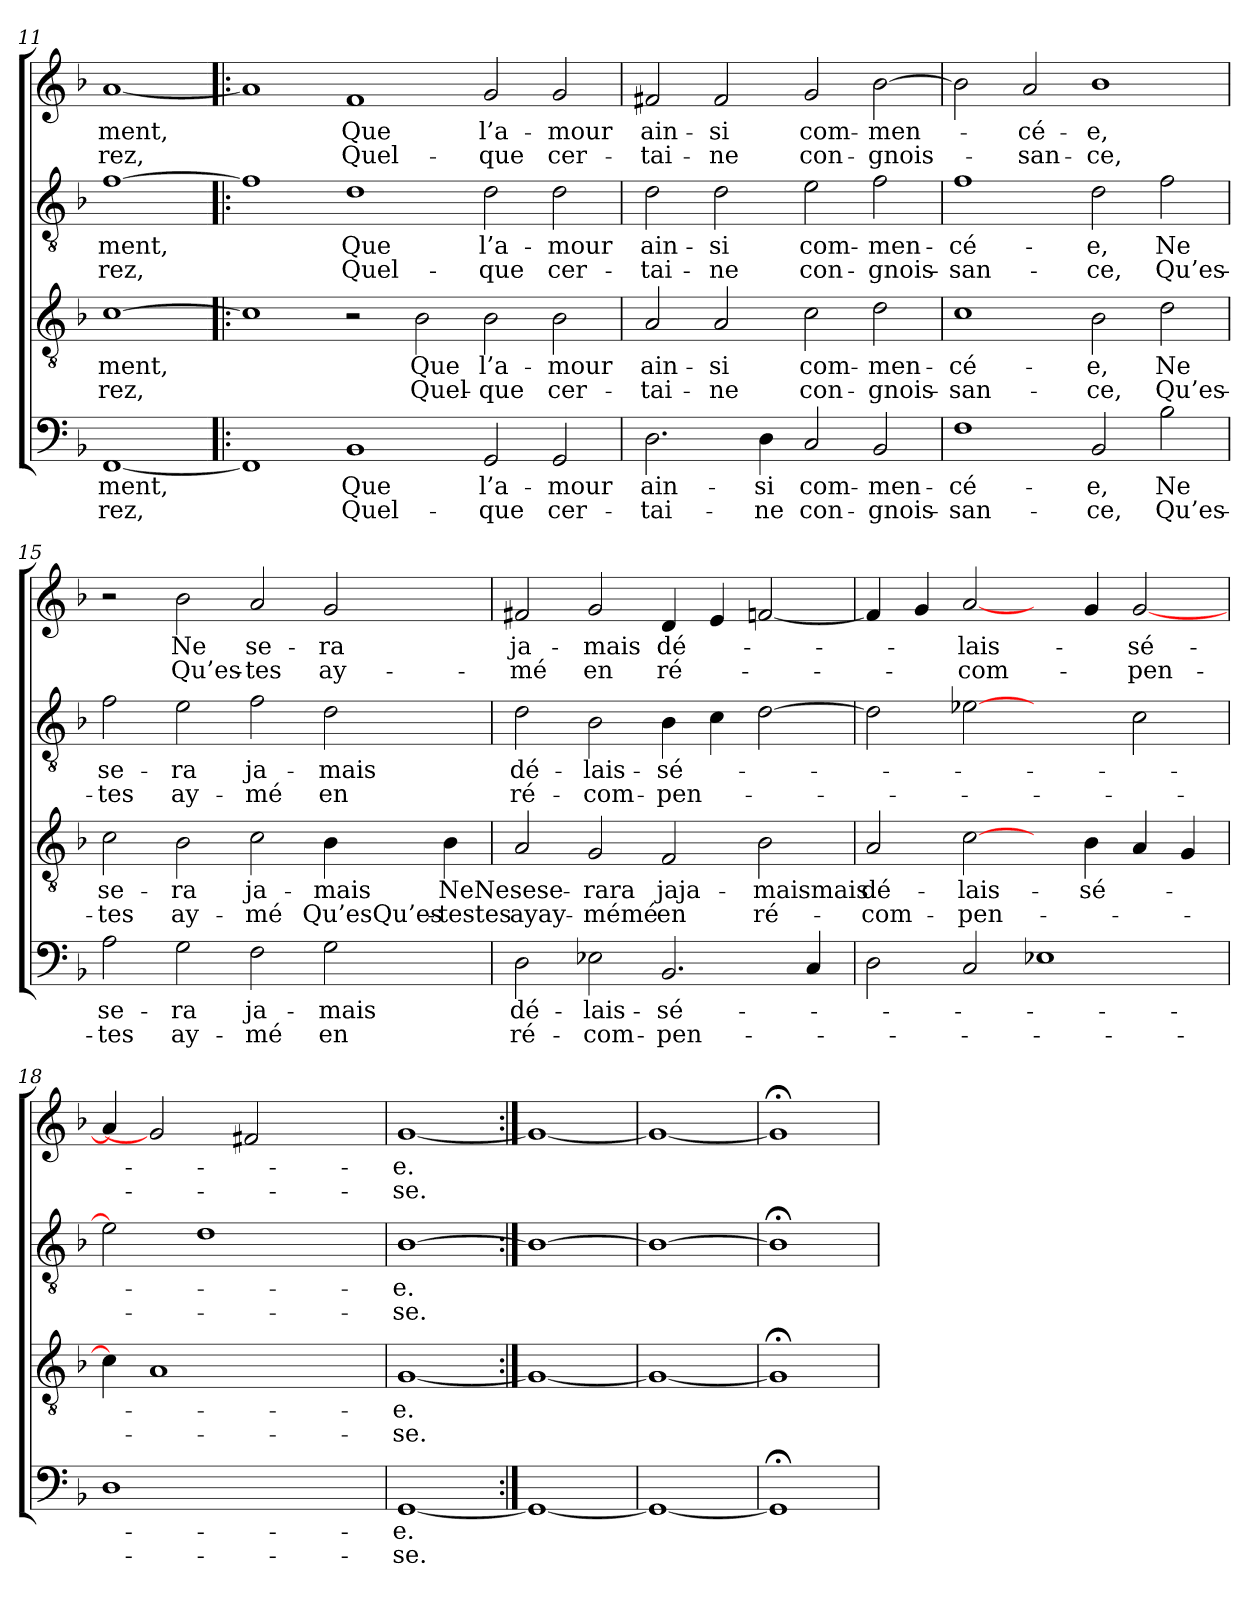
**kern	**text	**text	**kern	**text	**text	**kern	**text	**text	**kern	**text	**text
*part4	*part4	*part4	*part3	*part3	*part3	*part2	*part2	*part2	*part1	*part1	*part1
*staff4	*staff4	*staff4	*staff3	*staff3	*staff3	*staff2	*staff2	*staff2	*staff1	*staff1	*staff1
*clefF4	*	*	*clefGv2	*	*	*clefGv2	*	*	*clefG2	*	*
*k[b-]	*	*	*k[b-]	*	*	*k[b-]	*	*	*k[b-]	*	*
=11	=11	=11	=11	=11	=11	=11	=11	=11	=11	=11	=11
[1FF	-ment,	-rez,	[1c	-ment,	-rez,	[1f	-ment,	-rez,	[1a	-ment,	-rez,
=12!|:	=12!|:	=12!|:	=12!|:	=12!|:	=12!|:	=12!|:	=12!|:	=12!|:	=12!|:	=12!|:	=12!|:
1FF]	.	.	1c]	.	.	1f]	.	.	1a]	.	.
1BB-	Que	Quel-	2r	.	.	1d	Que	Quel-	1f	Que	Quel-
.	.	.	2B-	Que	Quel-	.	.	.	.	.	.
2GG	l’a-	-que	2B-	l’a-	-que	2d	l’a-	-que	2g	l’a-	-que
2GG	-mour	cer-	2B-	-mour	cer-	2d	-mour	cer-	2g	-mour	cer-
!!LO:LB:g=z
=13	=13	=13	=13	=13	=13	=13	=13	=13	=13	=13	=13
2.D	ain-	-tai-	2A	ain-	-tai-	2d	ain-	-tai-	2f#X	ain-	-tai-
.	.	.	2A	-si	-ne	2d	-si	-ne	2f#	-si	-ne
4D	-si	-ne	.	.	.	.	.	.	.	.	.
2C	com-	con-	2c	com-	con-	2e	com-	con-	2g	com-	con-
2BB-	-men-	-gnois-	2d	-men-	-gnois-	2f	-men-	-gnois-	[2b-	-men-	-gnois-
=14	=14	=14	=14	=14	=14	=14	=14	=14	=14	=14	=14
1F	-cé-	-san-	1c	-cé-	-san-	1f	-cé-	-san-	2b-]	.	.
.	.	.	.	.	.	.	.	.	2a	-cé-	-san-
2BB-	-e,	-ce,	2B-	-e,	-ce,	2d	-e,	-ce,	1b-	-e,	-ce,
2B-	Ne	Qu’es-	2d	Ne	Qu’es-	2f	Ne	Qu’es-	.	.	.
=15	=15	=15	=15	=15	=15	=15	=15	=15	=15	=15	=15
2A	se-	-tes	2c	se-	-tes	2f	se-	-tes	2r	.	.
2G	-ra	ay-	2B-	-ra	ay-	2e	-ra	ay-	2b-	Ne	Qu’es-
2F	ja-	-mé	2c	ja-	-mé	2f	ja-	-mé	2a	se-	-tes
2G	-mais	en	4B-	-mais	Qu’esQu’es-	2d	-mais	en	2g	-ra	ay-
.	.	.	4B-	NeNe	-testes	.	.	.	.	.	.
=16	=16	=16	=16	=16	=16	=16	=16	=16	=16	=16	=16
2D	dé-	ré-	2A	sese-	ayay-	2d	dé-	ré-	2f#X	ja-	-mé
2E-X	-lais-	-com-	2G	-rara	-mémé	2B-	-lais-	-com-	2g	-mais	en
2.BB-	-sé-	-pen-	2F	jaja-	en	4B-	-sé-	-pen-	4d	dé-	ré-
.	.	.	.	.	.	4c	.	.	4e	.	.
.	.	.	2B-	-maismais	ré-	[2d	.	.	[2fn	.	.
4C	.	.	.	.	.	.	.	.	.	.	.
=17	=17	=17	=17	=17	=17	=17	=17	=17	=17	=17	=17
2D	.	.	2A	dé-	-com-	2d]	.	.	4f]	.	.
.	.	.	.	.	.	.	.	.	4g	.	.
2C	.	.	[2c	-lais-	-pen-	[2e-X	.	.	[2a	-lais-	-com-
1E-X	.	.	4ryy	.	.	2ryy	.	.	4ryy	.	.
.	.	.	4B-	-sé-	.	.	.	.	4g	.	.
.	.	.	4A	.	.	2c	.	.	[2g	-sé-	-pen-
.	.	.	4G	.	.	.	.	.	.	.	.
=18	=18	=18	=18	=18	=18	=18	=18	=18	=18	=18	=18
1D	.	.	4c]	.	.	2e-]	.	.	4a]	.	.
.	.	.	1A	.	.	.	.	.	2g]	.	.
.	.	.	.	.	.	1d	.	.	.	.	.
.	.	.	.	.	.	.	.	.	2f#X	.	.
2ryy	.	.	.	.	.	.	.	.	.	.	.
.	.	.	4ryy	.	.	.	.	.	4ryy	.	.
=19	=19	=19	=19	=19	=19	=19	=19	=19	=19	=19	=19
[1GG	-e.	-se.	[1G	-e.	-se.	[1B-	-e.	-se.	[1g	-e.	-se.
=20:|!	=20:|!	=20:|!	=20:|!	=20:|!	=20:|!	=20:|!	=20:|!	=20:|!	=20:|!	=20:|!	=20:|!
1GG_	.	.	1G_	.	.	1B-_	.	.	1g_	.	.
=21	=21	=21	=21	=21	=21	=21	=21	=21	=21	=21	=21
1GG_	.	.	1G_	.	.	1B-_	.	.	1g_	.	.
=22	=22	=22	=22	=22	=22	=22	=22	=22	=22	=22	=22
1GG;<]	.	.	1G;<]	.	.	1B-;<]	.	.	1g;<]	.	.
=	=	=	=	=	=	=	=	=	=	=	=
*-	*-	*-	*-	*-	*-	*-	*-	*-	*-	*-	*-
